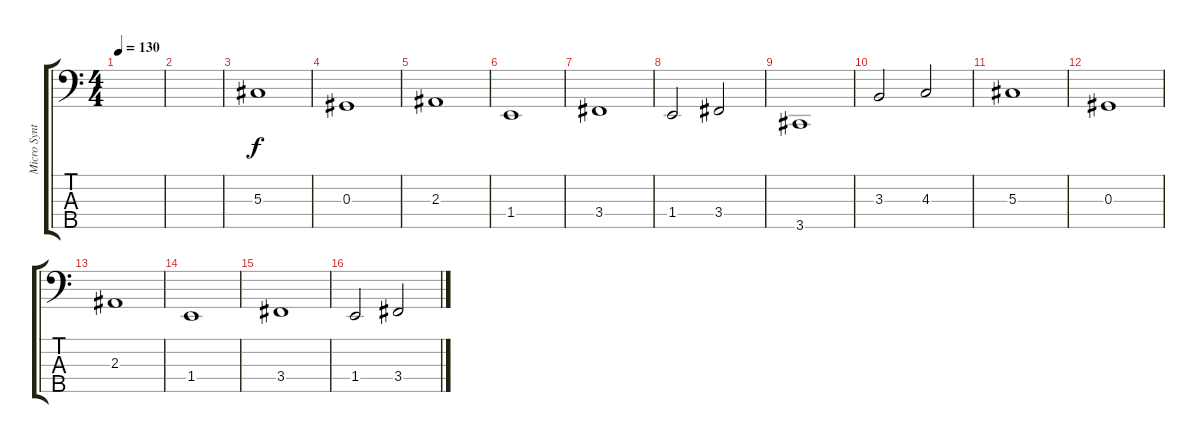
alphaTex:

\track ("Micro Synthesized Bass" "Micro Synt") {instrument electricbasspick}
\staff {score tabs}
\tuning (Gb2 Db2 Ab1 Eb1 Bb0) {hide}
\ts (4 4)
\tempo 130
\clef f4
\ks c
|
|
5.3.1 |
0.3.1 |
2.3.1 |
1.4.1 |
3.4.1 |
1.4.2 3.4.2 |
3.5.1 |
3.3.2 4.3.2 |
5.3.1 |
0.3.1 |
2.3.1 |
1.4.1 |
3.4.1 |
1.4.2 3.4.2
